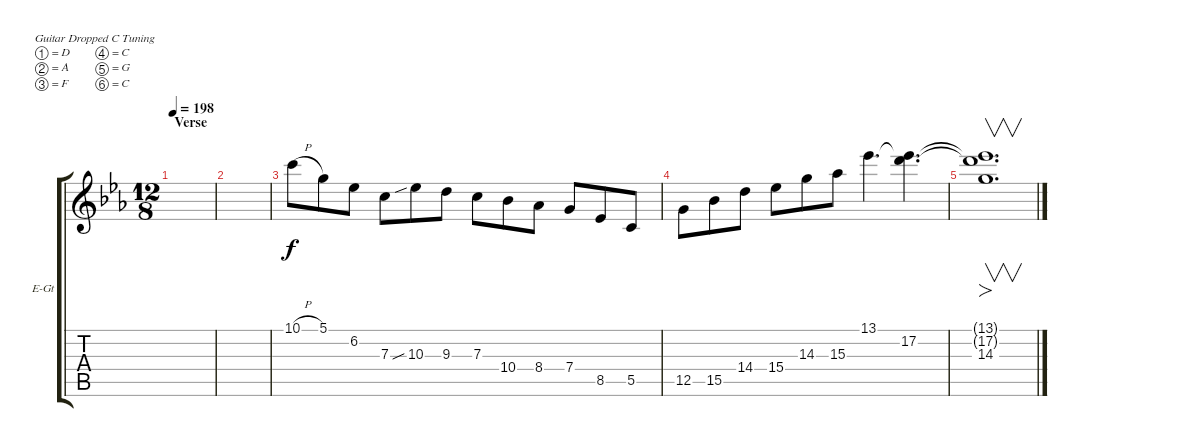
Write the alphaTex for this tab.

\bracketExtendMode groupsimilarinstruments
\firstSystemTrackNameOrientation horizontal
\otherSystemsTrackNameOrientation horizontal
\track ("Electric Guitar" "E-Gt") {instrument distortionguitar}
\staff {score tabs}
\tuning (D4 A3 F3 C3 G2 C2)
\ts (12 8)
\section ("" "Verse")
\tempo 198
\clef g2
\ks cminor
|
|
10.1{h}.8 5.1.8 6.2.8 7.3.8 10.3{sib}.8 9.3.8 7.3.8 10.4.8 8.4.8 7.4.8 8.5.8 5.5.8 |
12.5.8 15.5.8 14.4.8 15.4.8 14.3.8 15.3.8 13.1.4{d} (17.2 13.1{t}).4{d} |
(13.1{t} 17.2{t} 14.3).1{fo v d}
